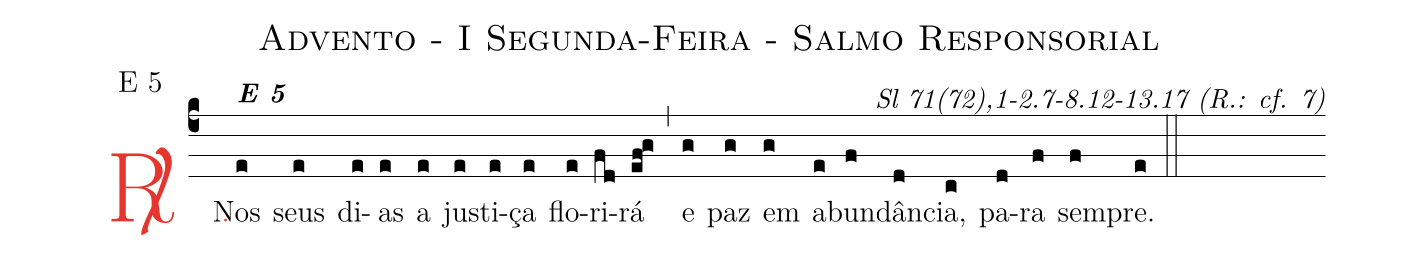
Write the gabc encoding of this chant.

name: Advento - I Segunda-Feira - Salmo Responsorial;
mode: E 5;
commentary: Sl 71(72),1-2.7-8.12-13.17 (R.: cf. 7);
%%
(c4)

<c><sp>R/</sp>.</c>() Nos<alt>\textbf{E 5}</alt>(e) seus(e) di(e)as(e) a(e) jus(e)ti(e)ça(e) flo(e)ri(fd)rá(ef!g) (,) e(g) paz(g) em(g) a(e)bun(f)dân(d)cia,(c) pa(d)ra(f) sem(f)pre.(e)

(::)
